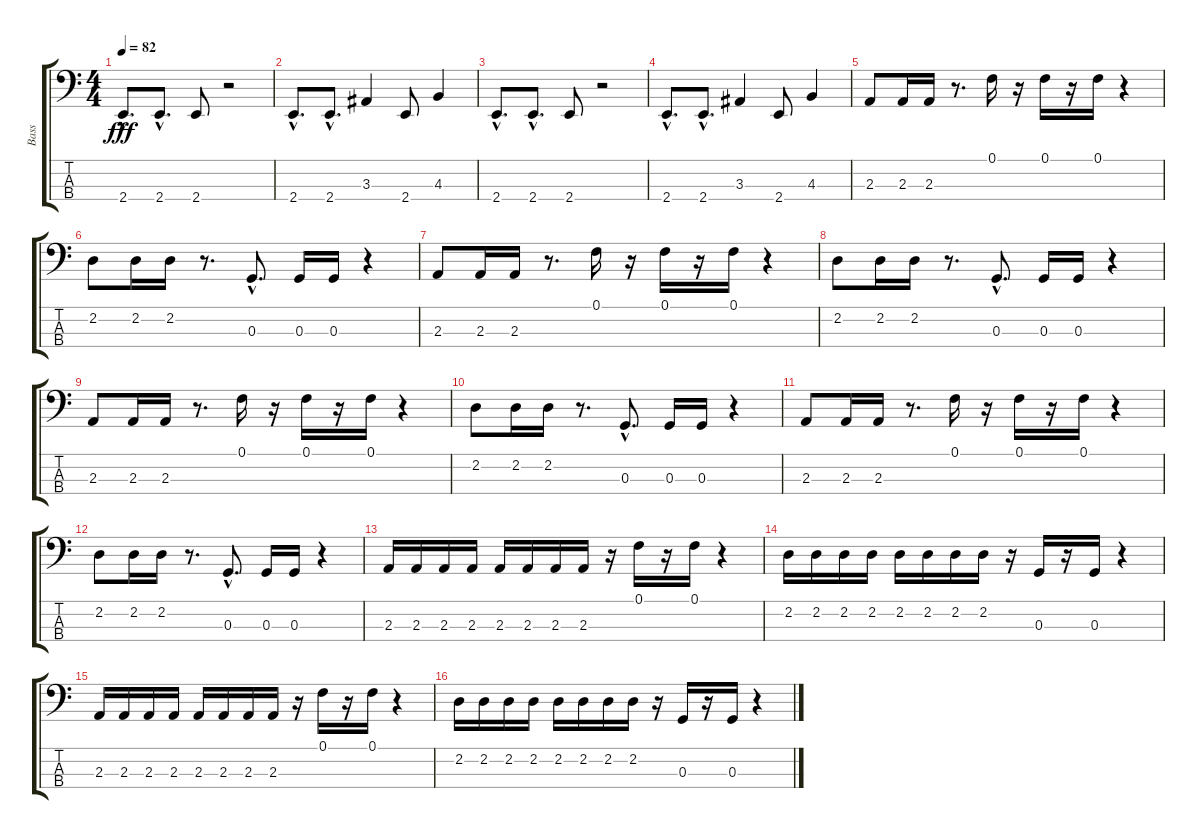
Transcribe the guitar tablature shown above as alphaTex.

\track ("Bass" "Bass") {instrument electricbasspick}
\staff {score tabs}
\tuning (F2 C2 G1 D1) {hide}
\ts (4 4)
\tempo 82
\clef f4
\ks c
2.4{hac}.8{d dy fff} 2.4{hac}.8{d} 2.4.8 r.2 |
2.4{hac}.8{d} 2.4{hac}.8{d} 3.3.4 2.4.8 4.3.4 |
2.4{hac}.8{d} 2.4{hac}.8{d} 2.4.8 r.2 |
2.4{hac}.8{d} 2.4{hac}.8{d} 3.3.4 2.4.8 4.3.4 |
2.3.8 2.3.16 2.3.16 r.8{d} 0.1.16 r.16 0.1.16 r.16 0.1.16 r.4 |
2.2.8 2.2.16 2.2.16 r.8{d} 0.3{hac}.8{d} 0.3.16 0.3.16 r.4 |
2.3.8 2.3.16 2.3.16 r.8{d} 0.1.16 r.16 0.1.16 r.16 0.1.16 r.4 |
2.2.8 2.2.16 2.2.16 r.8{d} 0.3{hac}.8{d} 0.3.16 0.3.16 r.4 |
2.3.8 2.3.16 2.3.16 r.8{d} 0.1.16 r.16 0.1.16 r.16 0.1.16 r.4 |
2.2.8 2.2.16 2.2.16 r.8{d} 0.3{hac}.8{d} 0.3.16 0.3.16 r.4 |
2.3.8 2.3.16 2.3.16 r.8{d} 0.1.16 r.16 0.1.16 r.16 0.1.16 r.4 |
2.2.8 2.2.16 2.2.16 r.8{d} 0.3{hac}.8{d} 0.3.16 0.3.16 r.4 |
2.3.16 2.3.16 2.3.16 2.3.16 2.3.16 2.3.16 2.3.16 2.3.16 r.16 0.1.16 r.16 0.1.16 r.4 |
2.2.16 2.2.16 2.2.16 2.2.16 2.2.16 2.2.16 2.2.16 2.2.16 r.16 0.3.16 r.16 0.3.16 r.4 |
2.3.16 2.3.16 2.3.16 2.3.16 2.3.16 2.3.16 2.3.16 2.3.16 r.16 0.1.16 r.16 0.1.16 r.4 |
2.2.16 2.2.16 2.2.16 2.2.16 2.2.16 2.2.16 2.2.16 2.2.16 r.16 0.3.16 r.16 0.3.16 r.4
